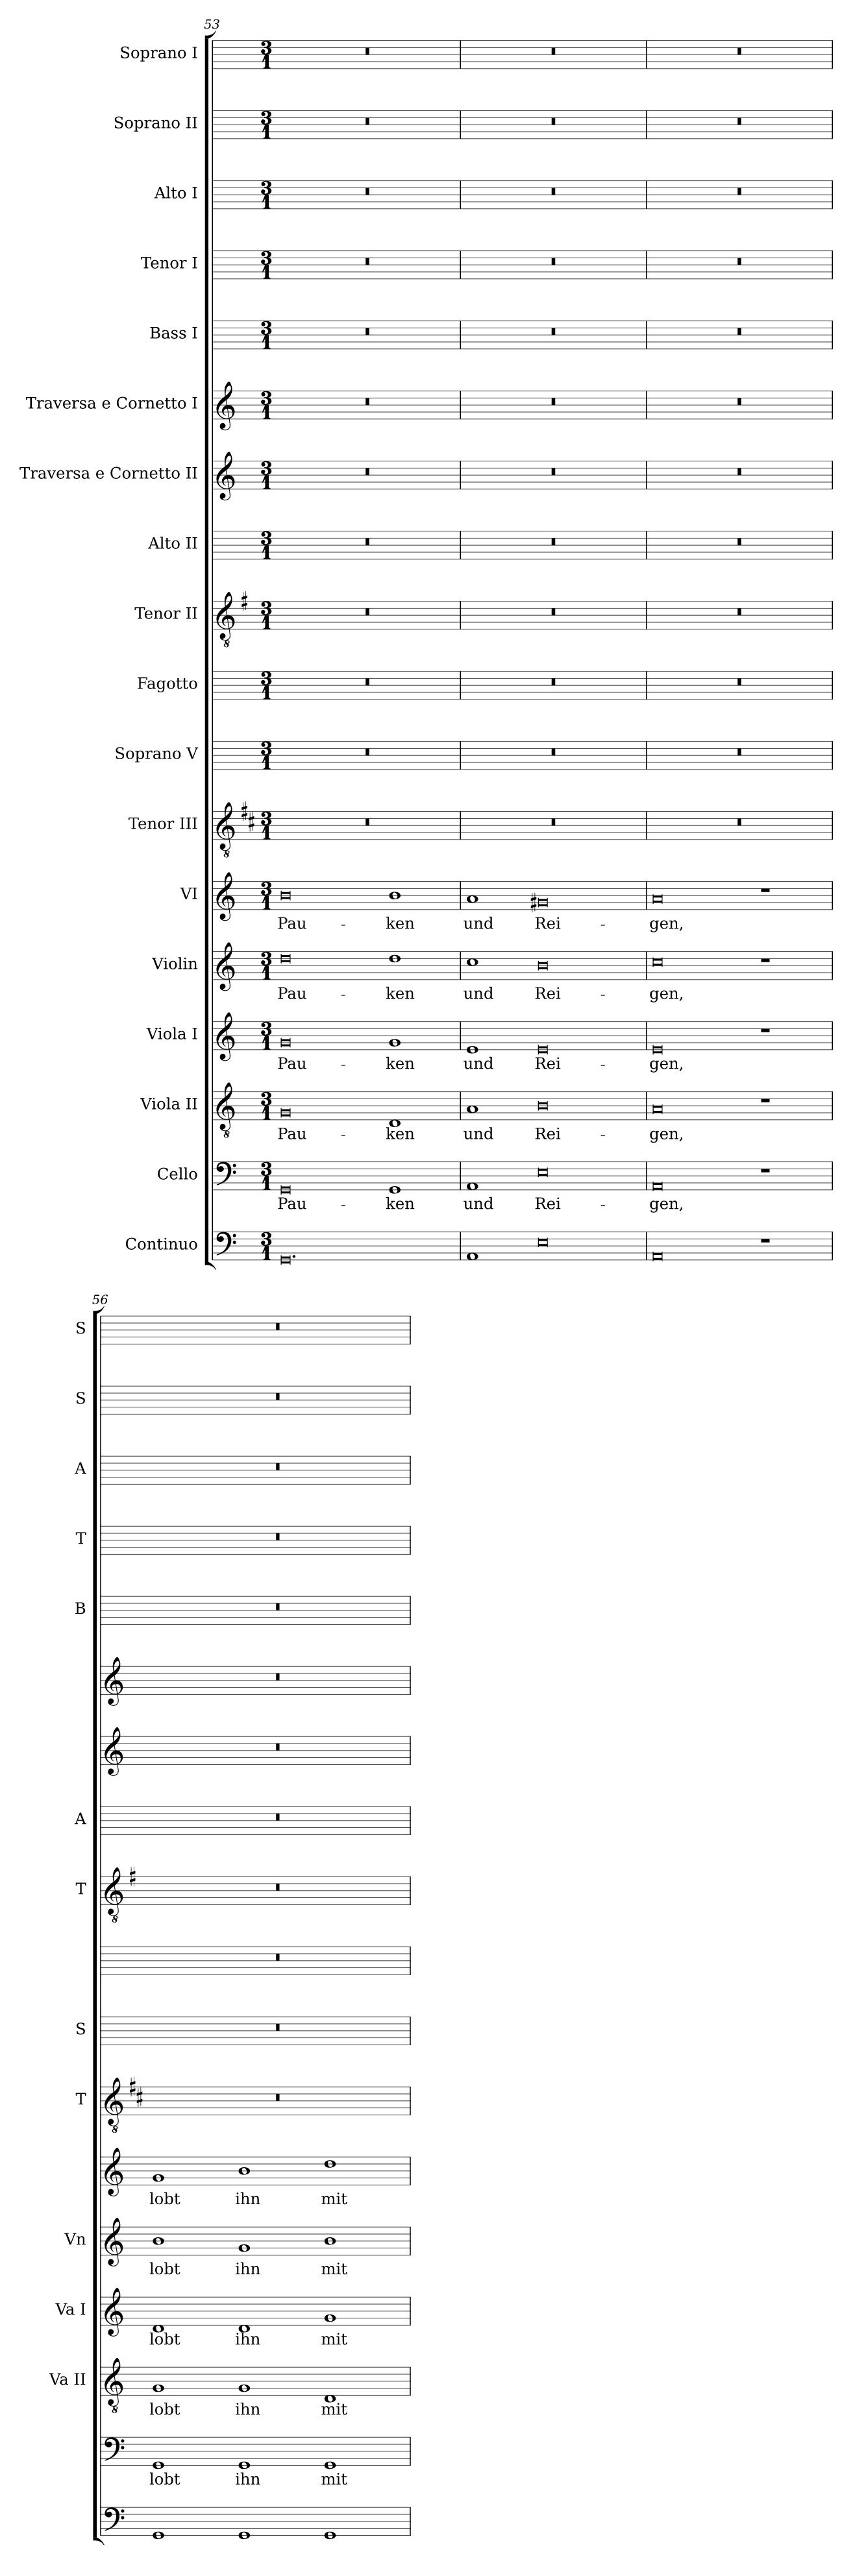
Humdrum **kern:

**kern	**kern	**text	**kern	**text	**kern	**text	**kern	**text	**kern	**text	**kern	**kern	**kern	**kern	**kern	**kern	**kern	**kern	**kern	**kern	**kern	**kern
*part18	*part17	*part17	*part16	*part16	*part15	*part15	*part14	*part14	*part13	*part13	*part12	*part11	*part10	*part9	*part8	*part7	*part6	*part5	*part4	*part3	*part2	*part1
*staff18	*staff17	*staff17	*staff16	*staff16	*staff15	*staff15	*staff14	*staff14	*staff13	*staff13	*staff12	*staff11	*staff10	*staff9	*staff8	*staff7	*staff6	*staff5	*staff4	*staff3	*staff2	*staff1
*I"Continuo	*I"Cello	*	*I"Viola II	*	*I"Viola I	*	*I"Violin	*	*I"VI	*	*I"Tenor III	*I"Soprano V	*I"Fagotto	*I"Tenor II	*I"Alto II	*I"Traversa e  Cornetto II	*I"Traversa e  Cornetto I	*I"Bass I	*I"Tenor I	*I"Alto I	*I"Soprano II	*I"Soprano I
*	*	*	*I'Va II	*	*I'Va I	*	*I'Vn	*	*	*	*I'T	*I'S	*	*I'T	*I'A	*	*	*I'B	*I'T	*I'A	*I'S	*I'S
*clefF4	*clefF4	*	*clefGv2	*	*clefG2	*	*clefG2	*	*clefG2	*	*clefGv2	*	*	*clefGv2	*	*clefG2	*clefG2	*	*	*	*	*
*	*	*	*	*	*	*	*	*	*	*	*ITrd1c2	*ITrd1c2	*	*ITrd4c7	*ITrd4c7	*	*	*	*	*	*	*
*k[]	*k[]	*	*k[]	*	*k[]	*	*k[]	*	*k[]	*	*k[]	*	*	*k[]	*	*k[]	*k[]	*	*	*	*	*
*C:	*C:	*	*C:	*	*C:	*	*C:	*	*C:	*	*C:	*	*	*C:	*	*C:	*C:	*	*	*	*	*
*M3/1	*M3/1	*	*M3/1	*	*M3/1	*	*M3/1	*	*M3/1	*	*M3/1	*M3/1	*M3/1	*M3/1	*M3/1	*M3/1	*M3/1	*M3/1	*M3/1	*M3/1	*M3/1	*M3/1
=53	=53	=53	=53	=53	=53	=53	=53	=53	=53	=53	=53	=53	=53	=53	=53	=53	=53	=53	=53	=53	=53	=53
!	!	!LO:LY:b	!	!LO:LY:b	!	!LO:LY:b	!	!LO:LY:b	!	!LO:LY:b	!	!	!	!	!	!	!	!	!	!	!	!
0.GG	0GG	Pau-	0G	Pau-	0g	Pau-	0dd	Pau-	0b	Pau-	0.r	0.r	0.r	0.r	0.r	0.r	0.r	0.r	0.r	0.r	0.r	0.r
!	!	!LO:LY:b	!	!LO:LY:b	!	!LO:LY:b	!	!LO:LY:b	!	!LO:LY:b	!	!	!	!	!	!	!	!	!	!	!	!
.	1GG	-ken	1D	-ken	1g	-ken	1dd	-ken	1b	-ken	.	.	.	.	.	.	.	.	.	.	.	.
=54	=54	=54	=54	=54	=54	=54	=54	=54	=54	=54	=54	=54	=54	=54	=54	=54	=54	=54	=54	=54	=54	=54
!	!	!LO:LY:b	!	!LO:LY:b	!	!LO:LY:b	!	!LO:LY:b	!	!LO:LY:b	!	!	!	!	!	!	!	!	!	!	!	!
1AA	1AA	und	1A	und	1e	und	1cc	und	1a	und	0.r	0.r	0.r	0.r	0.r	0.r	0.r	0.r	0.r	0.r	0.r	0.r
!	!	!LO:LY:b	!	!LO:LY:b	!	!LO:LY:b	!	!LO:LY:b	!	!LO:LY:b	!	!	!	!	!	!	!	!	!	!	!	!
0E	0E	Rei-	0B	Rei-	0e	Rei-	0b	Rei-	0g#X	Rei-	.	.	.	.	.	.	.	.	.	.	.	.
=55	=55	=55	=55	=55	=55	=55	=55	=55	=55	=55	=55	=55	=55	=55	=55	=55	=55	=55	=55	=55	=55	=55
!	!	!LO:LY:b	!	!LO:LY:b	!	!LO:LY:b	!	!LO:LY:b	!	!LO:LY:b	!	!	!	!	!	!	!	!	!	!	!	!
0AA	0AA	-gen,	0A	-gen,	0e	-gen,	0cc	-gen,	0a	-gen,	0.r	0.r	0.r	0.r	0.r	0.r	0.r	0.r	0.r	0.r	0.r	0.r
1r	1r	.	1r	.	1r	.	1r	.	1r	.	.	.	.	.	.	.	.	.	.	.	.	.
=56	=56	=56	=56	=56	=56	=56	=56	=56	=56	=56	=56	=56	=56	=56	=56	=56	=56	=56	=56	=56	=56	=56
!	!	!LO:LY:b	!	!LO:LY:b	!	!LO:LY:b	!	!LO:LY:b	!	!LO:LY:b	!	!	!	!	!	!	!	!	!	!	!	!
1GG	1GG	lobt	1G	lobt	1d	lobt	1b	lobt	1g	lobt	0.r	0.r	0.r	0.r	0.r	0.r	0.r	0.r	0.r	0.r	0.r	0.r
!	!	!LO:LY:b	!	!LO:LY:b	!	!LO:LY:b	!	!LO:LY:b	!	!LO:LY:b	!	!	!	!	!	!	!	!	!	!	!	!
1GG	1GG	ihn	1G	ihn	1d	ihn	1g	ihn	1b	ihn	.	.	.	.	.	.	.	.	.	.	.	.
!	!	!LO:LY:b	!	!LO:LY:b	!	!LO:LY:b	!	!LO:LY:b	!	!LO:LY:b	!	!	!	!	!	!	!	!	!	!	!	!
1GG	1GG	mit	1D	mit	1g	mit	1b	mit	1dd	mit	.	.	.	.	.	.	.	.	.	.	.	.
=	=	=	=	=	=	=	=	=	=	=	=	=	=	=	=	=	=	=	=	=	=	=
*-	*-	*-	*-	*-	*-	*-	*-	*-	*-	*-	*-	*-	*-	*-	*-	*-	*-	*-	*-	*-	*-	*-
